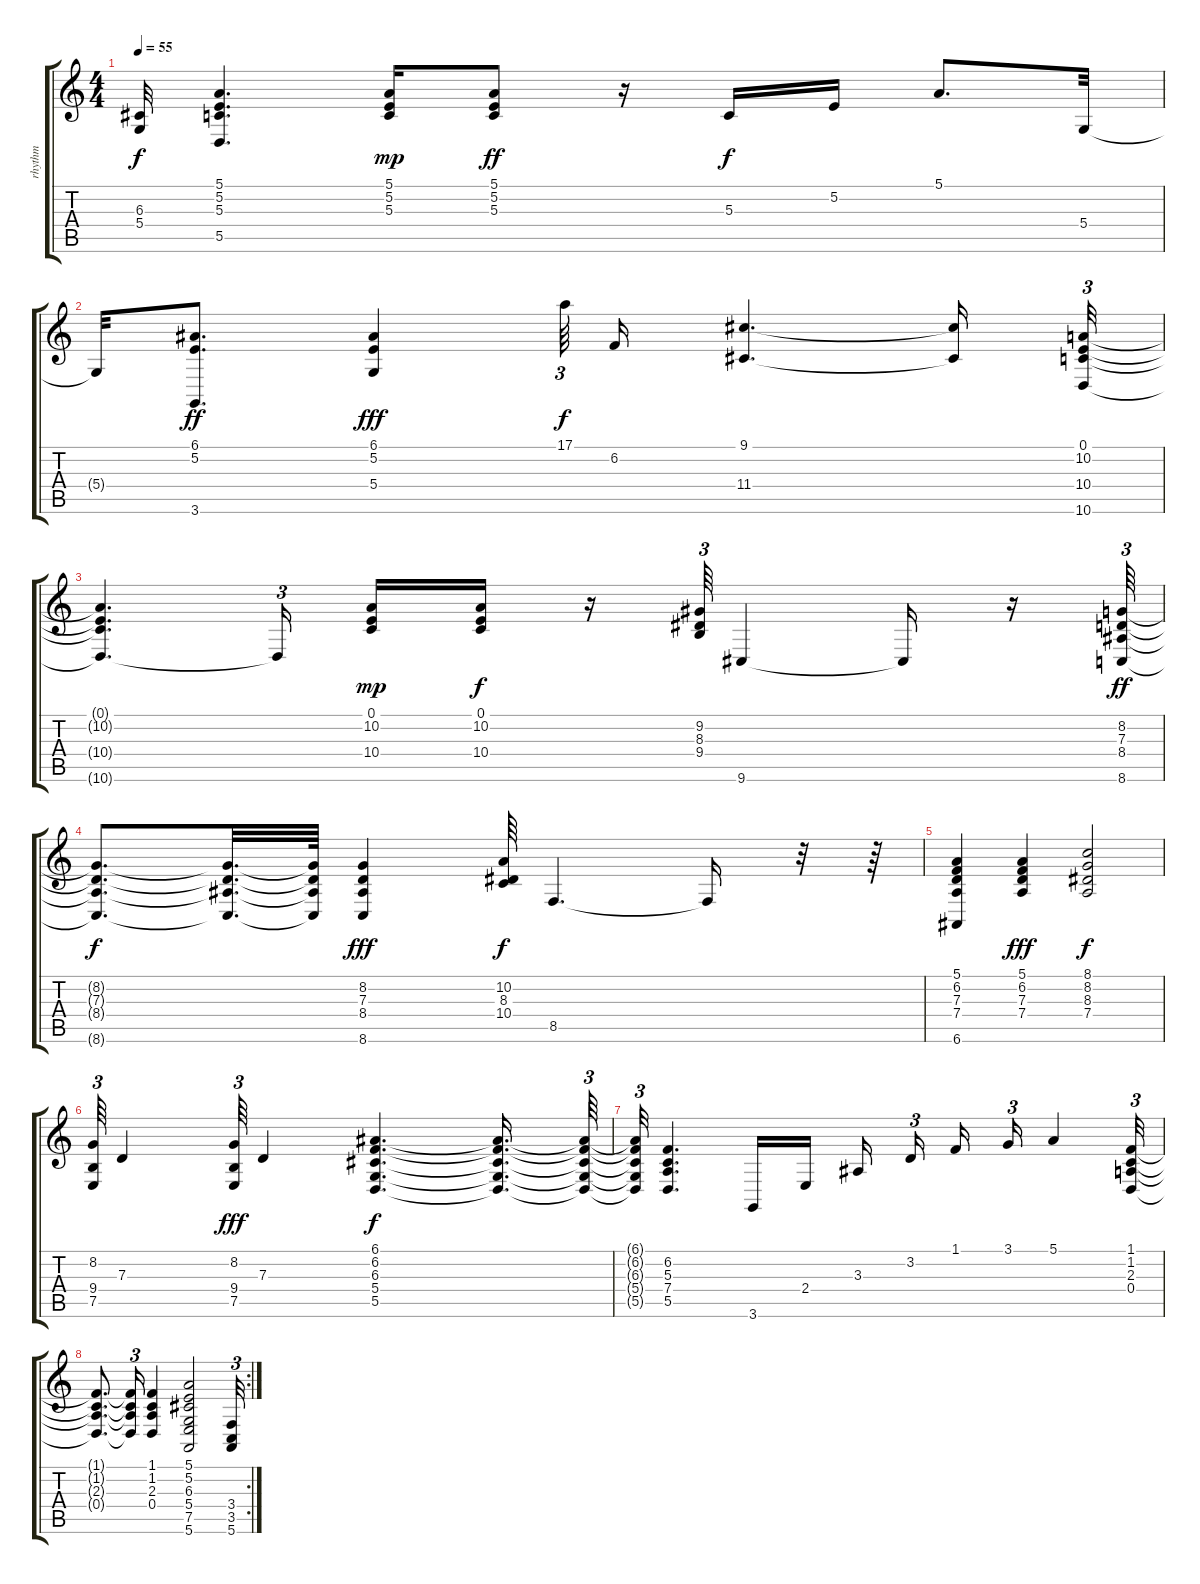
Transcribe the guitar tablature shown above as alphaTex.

\track ("rhythm" "rhythm") {instrument electricpiano1}
\staff {score tabs}
\tuning (E4 B3 G3 D3 A2 E2) {hide}
\ts (4 4)
\tempo 55
\clef g2
\ks c
(6.3{t} 5.4{t}).32{dy f} (5.1 5.2 5.3 5.5).4{d} (5.1 5.2 5.3).16{dy mp} (5.1 5.2 5.3).8{dy ff} r.16 5.3.16{dy f} 5.2.16 5.1.8{d} 5.4.32 |
5.4{t}.32 (6.1 5.2 3.6).8{d dy ff} (6.1 5.2 5.4).4{dy fff} 17.1.64{tu (3 2) dy f} 6.2.16 (9.1 11.4).4{d} (9.1{t} 11.4{t}).16 (0.1 10.2 10.4 10.6).32{tu (3 2)} |
(0.1{t} 10.2{t} 10.4{t} 10.6{t}).4{d} 10.6{t}.16{tu (3 2) beam splitsecondary} (0.1 10.2 10.4).16{dy mp} (0.1 10.2 10.4).16{dy f} r.16 (9.2 8.3 9.4).64{tu (3 2)} 9.6.4 9.6{t}.16 r.16 (8.2 7.3 8.4 8.6).64{tu (3 2) dy ff} |
(8.2{t} 7.3{t} 8.4{t} 8.6{t}).8{d dy f} (8.2{t} 7.3{t} 8.4{t} 8.6{t}).32{d} (8.2{t} 7.3{t} 8.4{t} 8.6{t}).64 (8.2 7.3 8.4 8.6).4{dy fff} (10.2 8.3 10.4).64{dy f} 8.5.4{d} 8.5{t}.16 r.32 r.64 |
(5.1 6.2 7.3 7.4 6.6).4 (5.1 6.2 7.3 7.4).4{dy fff} (8.1 8.2 8.3 7.4).2{dy f} |
(8.2 9.4 7.5).64{tu (3 2)} 7.3.4 (8.2 9.4 7.5).64{tu (3 2) dy fff} 7.3.4 (6.1 6.2 6.3 5.4 5.5).4{d dy f} (6.1{t} 6.2{t} 6.3{t} 5.4{t} 5.5{t}).16{d} (6.1{t} 6.2{t} 6.3{t} 5.4{t} 5.5{t}).64{tu (3 2)} |
(6.1{t} 6.2{t} 6.3{t} 5.4{t} 5.5{t}).32{tu (3 2)} (6.2 5.3 7.4 5.5).4{d} 3.6.16 2.4.16 3.3.16{beam splitsecondary} 3.2.16{tu (3 2) beam splitsecondary} 1.1.16 3.1.16{tu (3 2)} 5.1.4 (1.1 1.2 2.3 0.4).32{tu (3 2)} |
\rc 2
(1.1{t} 1.2{t} 2.3{t} 0.4{t}).8{d} (1.1{t} 1.2{t} 2.3{t} 0.4{t}).16{tu (3 2)} (1.1 1.2 2.3 0.4).4 (5.1 5.2 6.3 5.4 7.5 5.6).2 (3.4 3.5 5.6).32{tu (3 2)}
